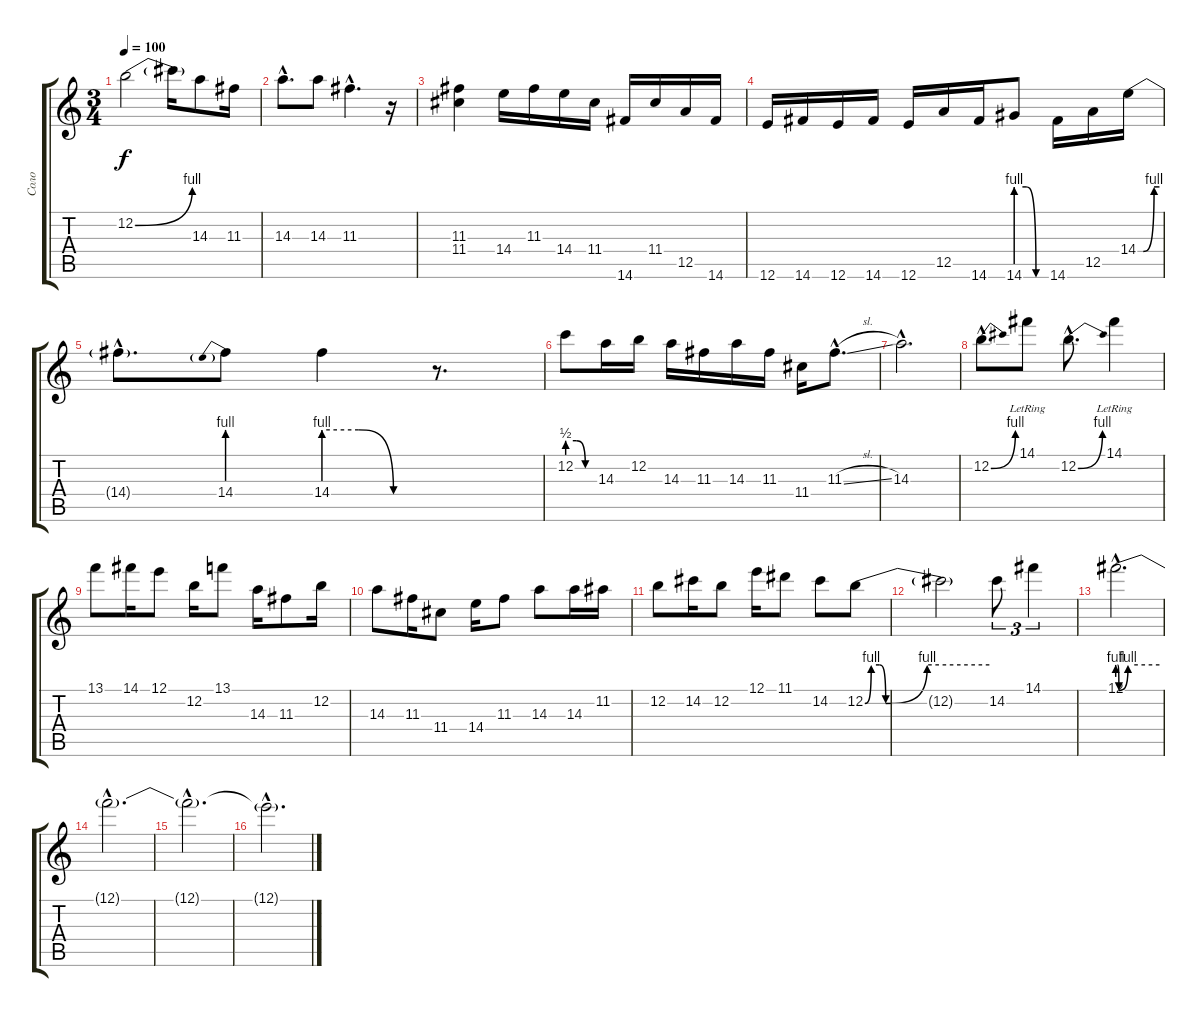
\track ("Соло" "Соло") {instrument distortionguitar}
\staff {score tabs}
\tuning (E4 B3 G3 D3 A2 E2) {hide}
\ts (3 4)
\tempo 100
\clef g2
\ks c
12.2{be (bend 0 0 60 4)}.2{dy f instrument distortionguitar} 12.2{t}.16 14.3.8 11.3.16 |
14.3{hac}.8{d} 14.3.8 11.3{hac}.4{d} r.16 |
(11.3 11.4).4 14.4.16 11.3.16 14.4.16 11.4.16 14.6.16 11.4.16 12.5.16 14.6.16 |
12.6.16 14.6.16 12.6.16 14.6.16 12.6.16 12.5.16 14.6.16 14.6{be (custom 0 4 20 4 40 0 60 0)}.8 14.6.16 12.5.16 14.4{be (custom 0 0 15 0 45 4 60 4)}.16 |
14.4{hac t}.8{d} 14.4{be (prebend 0 4 60 4)}.8 14.4{be (custom 0 4 20 4 40 0 60 0)}.4 r.8{d} |
12.2{be (custom 0 2 20 2 40 0 60 0)}.8 14.3.16 12.2.16 14.3.16 11.3.16 14.3.16 11.3.16 11.4.16 11.3{sl hac}.8{d} |
14.3{hac}.2{d} |
12.2{be (bend 0 0 60 4) hac}.8{d} 14.1{lr}.8 12.2{be (bend 0 0 60 4) hac}.8{d} 14.1{lr}.4 |
13.1.8 14.1.16 12.1.8 12.2.16 13.1.8 14.3.16 11.3.8 12.2.16 |
14.3.8 11.3.16 11.4.8 14.4.16 11.3.8 14.3.8 14.3.16 11.2.16 |
12.2.8 14.2.16 12.2.8 12.1.16 11.1.8 14.2.8 12.2{be (custom 0 0 3 4 7 4 10 0 30 4 60 4)}.8 |
12.2{t}.2 14.2.8{tu (3 2)} 14.1.4{tu (3 2)} |
12.1{be (custom 0 4 2 0 15 4 60 4) hac}.2{d} |
12.1{hac t}.2{d} |
12.1{hac t}.2{d} |
12.1{hac t}.2{d}
